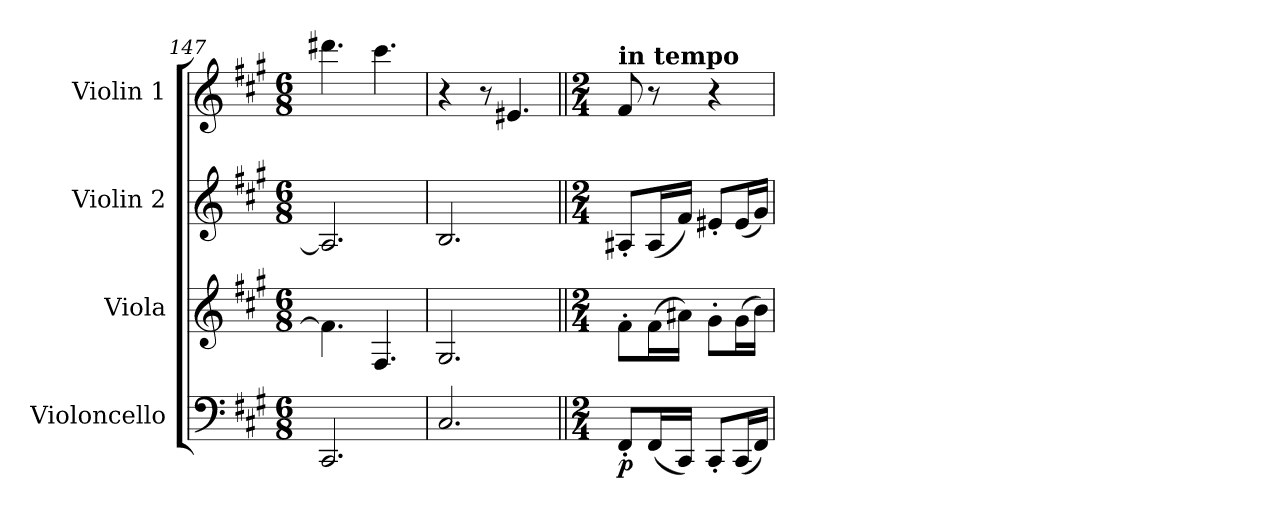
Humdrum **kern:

**kern	**dynam	**kern	**dynam	**kern	**dynam	**kern
*part4	*part4	*part3	*part3	*part2	*part2	*part1
*staff4	*staff4	*staff3	*staff3	*staff2	*staff2	*staff1
*I"Violoncello	*	*I"Viola	*	*I"Violin 2	*	*I"Violin 1
*I'Vc	*	*I'Vla	*	*I'Vln	*	*I'Vln
*clefF4	*	*clefG2	*	*clefG2	*	*clefG2
*k[f#c#g#]	*	*k[f#c#g#]	*	*k[f#c#g#]	*	*k[f#c#g#]
*M6/8	*	*M6/8	*	*M6/8	*	*M6/8
=147	=147	=147	=147	=147	=147	=147
2.CC#/	.	4.f#\]	.	2.A#/]	.	4.ddd#X\
.	.	4.F#/	.	.	.	4.ccc#\
!!LO:LB:g=z
=148	=148	=148	=148	=148	=148	=148
2.C#/	.	2.G#/	.	2.B/	.	4r
.	.	.	.	.	.	8r
.	.	.	.	.	.	4.e#X/
!!LO:PB:g=z
=149||	=149||	=149||	=149||	=149||	=149||	=149||
!!LO:REH:place=s1:a:B:cj:fs=14:t=F
*M2/4	*	*M2/4	*	*M2/4	*	*M2/4
!	!	!	!	!	!	!LO:TX:a:B:t=in tempo
!	!LO:DY:b	!	!LO:DY:b	!	!	!
!	!	!	!LO:DY:n=1:b	!	!LO:DY:b	!
!	!	!	!	!	!LO:DY:n=1:b	!
8FF#'/L	p	8f#'\L	p other-dynamics	8A#X'/L	p other-dynamics	8f#/
(16FF#/L	.	(16f#\L	.	(16A#/L	.	8r
16CC#/JJ)	.	16a#X\JJ)	.	16f#/JJ)	.	.
8CC#'/L	.	8g#'\L	.	8e#X'/L	.	4r
(16CC#/L	.	(16g#\L	.	(16e#/L	.	.
16FF#/JJ)	.	16b\JJ)	.	16g#/JJ)	.	.
=	=	=	=	=	=	=
*-	*-	*-	*-	*-	*-	*-
